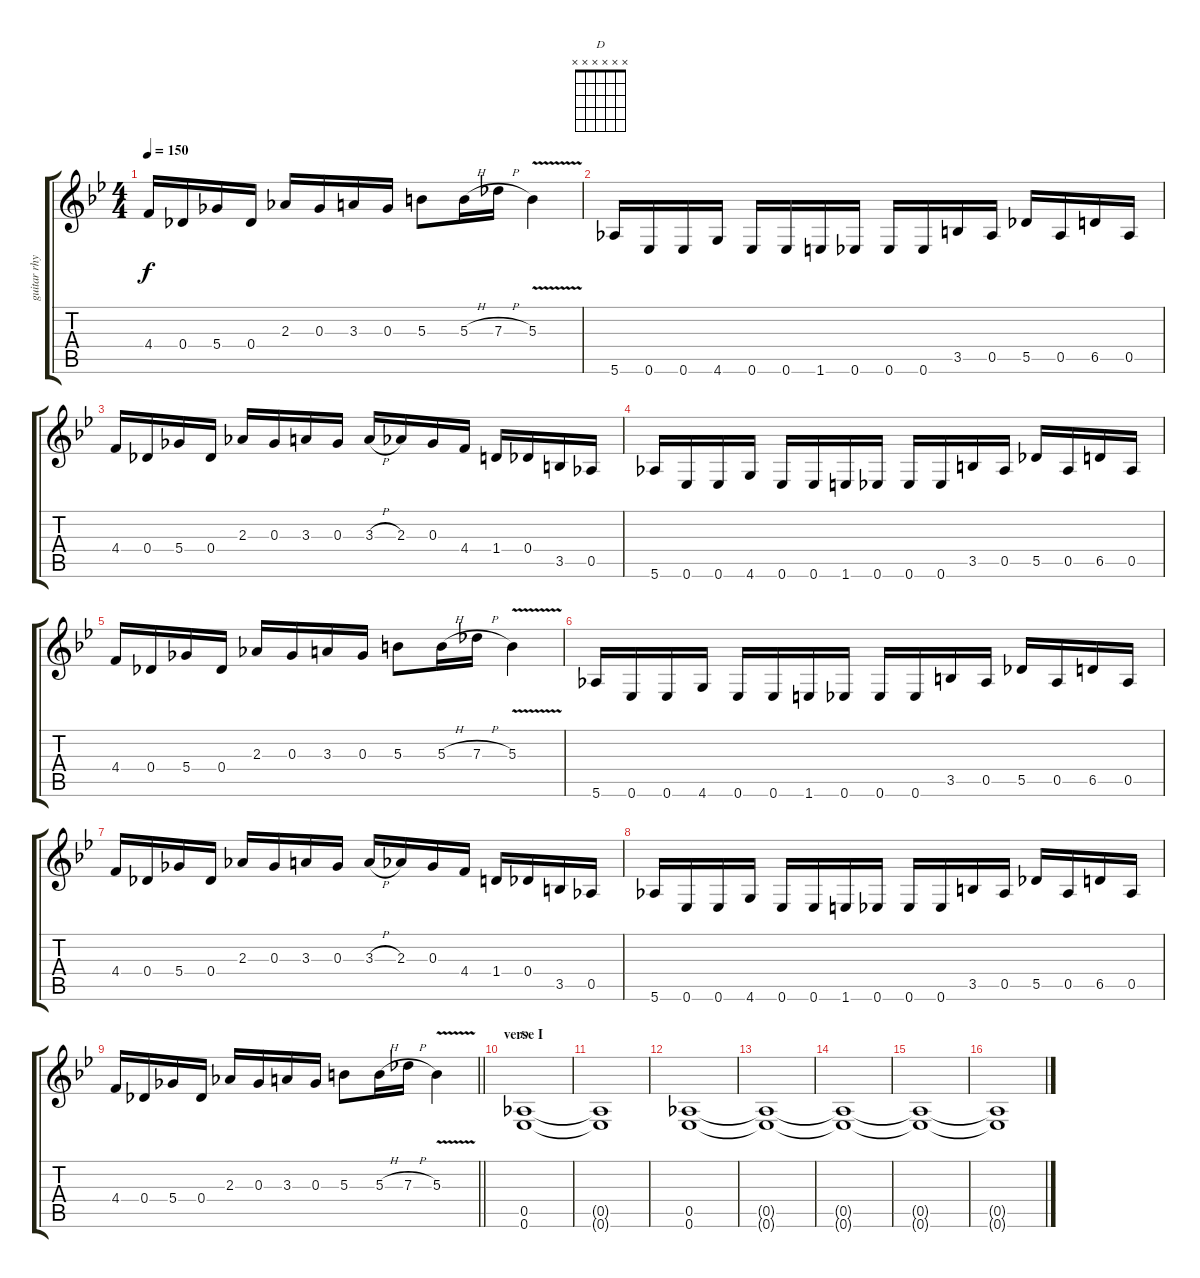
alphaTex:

\track ("guitar rhythm" "guitar rhy") {instrument overdrivenguitar}
\staff {score tabs}
\tuning (Eb4 Bb3 Gb3 Db3 Ab2 Eb2) {hide}
\chord ("D" x x x x x x)
\ts (4 4)
\tempo 150
\clef g2
\ks bb
4.4.16{dy f} 0.4.16 5.4.16 0.4.16 2.3.16 0.3.16 3.3.16 0.3.16 5.3.8 5.3{h}.16 7.3{h}.16 5.3{v}.4 |
5.6.16 0.6.16 0.6.16 4.6.16 0.6.16 0.6.16 1.6.16 0.6.16 0.6.16 0.6.16 3.5.16 0.5.16 5.5.16 0.5.16 6.5.16 0.5.16 |
4.4.16 0.4.16 5.4.16 0.4.16 2.3.16 0.3.16 3.3.16 0.3.16 3.3{h}.16 2.3.16 0.3.16 4.4.16 1.4.16 0.4.16 3.5.16 0.5.16 |
5.6.16 0.6.16 0.6.16 4.6.16 0.6.16 0.6.16 1.6.16 0.6.16 0.6.16 0.6.16 3.5.16 0.5.16 5.5.16 0.5.16 6.5.16 0.5.16 |
4.4.16 0.4.16 5.4.16 0.4.16 2.3.16 0.3.16 3.3.16 0.3.16 5.3.8 5.3{h}.16 7.3{h}.16 5.3{v}.4 |
5.6.16 0.6.16 0.6.16 4.6.16 0.6.16 0.6.16 1.6.16 0.6.16 0.6.16 0.6.16 3.5.16 0.5.16 5.5.16 0.5.16 6.5.16 0.5.16 |
4.4.16 0.4.16 5.4.16 0.4.16 2.3.16 0.3.16 3.3.16 0.3.16 3.3{h}.16 2.3.16 0.3.16 4.4.16 1.4.16 0.4.16 3.5.16 0.5.16 |
5.6.16 0.6.16 0.6.16 4.6.16 0.6.16 0.6.16 1.6.16 0.6.16 0.6.16 0.6.16 3.5.16 0.5.16 5.5.16 0.5.16 6.5.16 0.5.16 |
\barLineRight lightlight
4.4.16 0.4.16 5.4.16 0.4.16 2.3.16 0.3.16 3.3.16 0.3.16 5.3.8 5.3{h}.16 7.3{h}.16 5.3{v}.4 |
\section ("" "verse I")
(0.5 0.6).1{ch "D"} |
(0.5{t} 0.6{t}).1 |
(0.5 0.6).1 |
(0.5{t} 0.6{t}).1 |
(0.5{t} 0.6{t}).1 |
(0.5{t} 0.6{t}).1 |
(0.5{t} 0.6{t}).1
